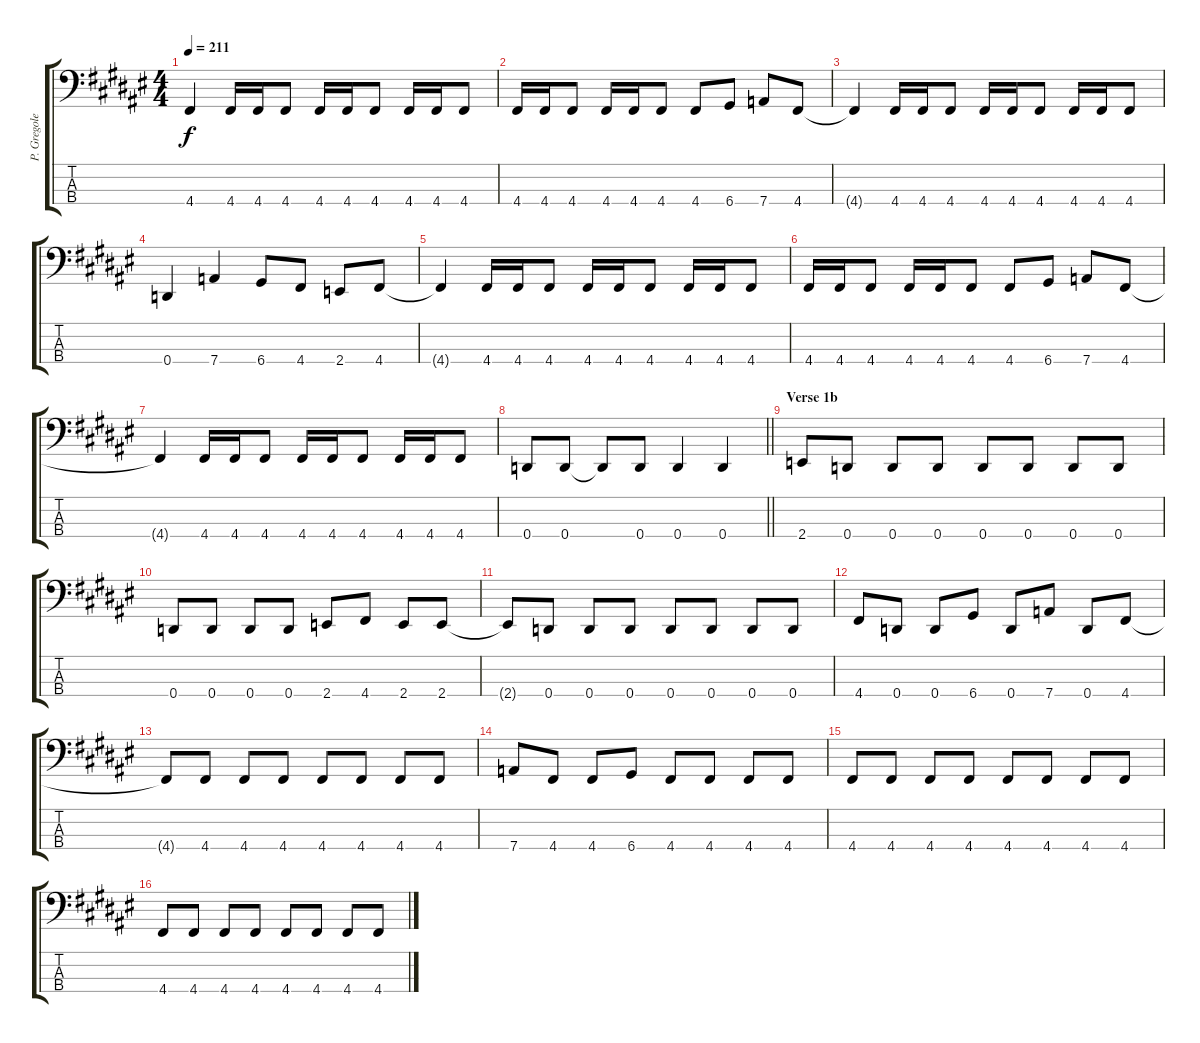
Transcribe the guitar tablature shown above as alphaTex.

\track ("P. Gregoletto" "P. Gregole") {instrument electricbassfinger}
\staff {score tabs}
\tuning (G2 D2 A1 D1) {hide}
\ts (4 4)
\tempo 211
\clef f4
\ks d#minor
4.4.4{dy f} 4.4.16 4.4.16 4.4.8 4.4.16 4.4.16 4.4.8 4.4.16 4.4.16 4.4.8 |
4.4.16 4.4.16 4.4.8 4.4.16 4.4.16 4.4.8 4.4.8 6.4.8 7.4.8 4.4.8 |
4.4{t}.4 4.4.16 4.4.16 4.4.8 4.4.16 4.4.16 4.4.8 4.4.16 4.4.16 4.4.8 |
0.4.4 7.4.4 6.4.8 4.4.8 2.4.8 4.4.8 |
4.4{t}.4 4.4.16 4.4.16 4.4.8 4.4.16 4.4.16 4.4.8 4.4.16 4.4.16 4.4.8 |
4.4.16 4.4.16 4.4.8 4.4.16 4.4.16 4.4.8 4.4.8 6.4.8 7.4.8 4.4.8 |
4.4{t}.4 4.4.16 4.4.16 4.4.8 4.4.16 4.4.16 4.4.8 4.4.16 4.4.16 4.4.8 |
\barLineRight lightlight
0.4.8 0.4.8 0.4{t}.8 0.4.8 0.4.4 0.4.4 |
\section ("" "Verse 1b")
2.4.8 0.4.8 0.4.8 0.4.8 0.4.8 0.4.8 0.4.8 0.4.8 |
0.4.8 0.4.8 0.4.8 0.4.8 2.4.8 4.4.8 2.4.8 2.4.8 |
2.4{t}.8 0.4.8 0.4.8 0.4.8 0.4.8 0.4.8 0.4.8 0.4.8 |
4.4.8 0.4.8 0.4.8 6.4.8 0.4.8 7.4.8 0.4.8 4.4.8 |
4.4{t}.8 4.4.8 4.4.8 4.4.8 4.4.8 4.4.8 4.4.8 4.4.8 |
7.4.8 4.4.8 4.4.8 6.4.8 4.4.8 4.4.8 4.4.8 4.4.8 |
4.4.8 4.4.8 4.4.8 4.4.8 4.4.8 4.4.8 4.4.8 4.4.8 |
4.4.8 4.4.8 4.4.8 4.4.8 4.4.8 4.4.8 4.4.8 4.4.8
